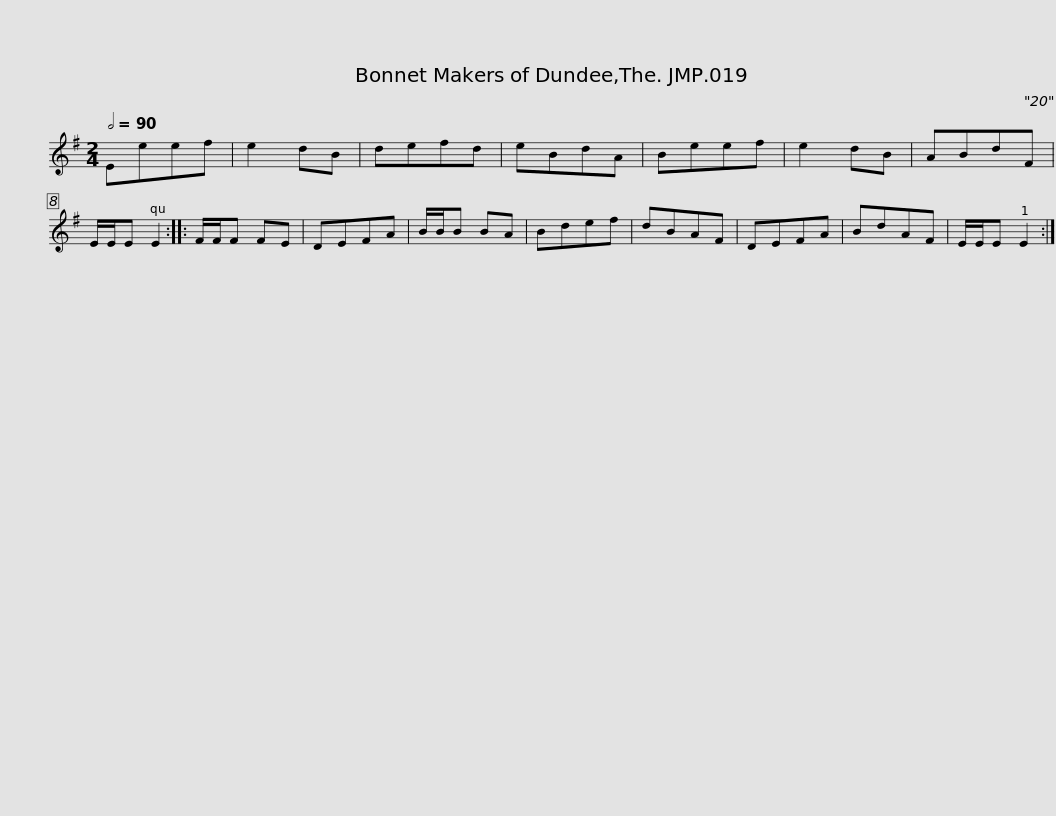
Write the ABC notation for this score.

X:1
L:1/8
Q:1/2=90
M:2/4
I:linebreak $
K:G
V:1 treble
V:1
 Eeef | e2 dB | defd | eBdA |$ Beef | %5
 e2 dB | ABdF | E/E/E E2 ::$ F/F/F FE | DEFA | %10
 B/B/B BA | Bdef |$ dBAF | DEFA | BdAF | %15
 E/E/E E2 :| %16
